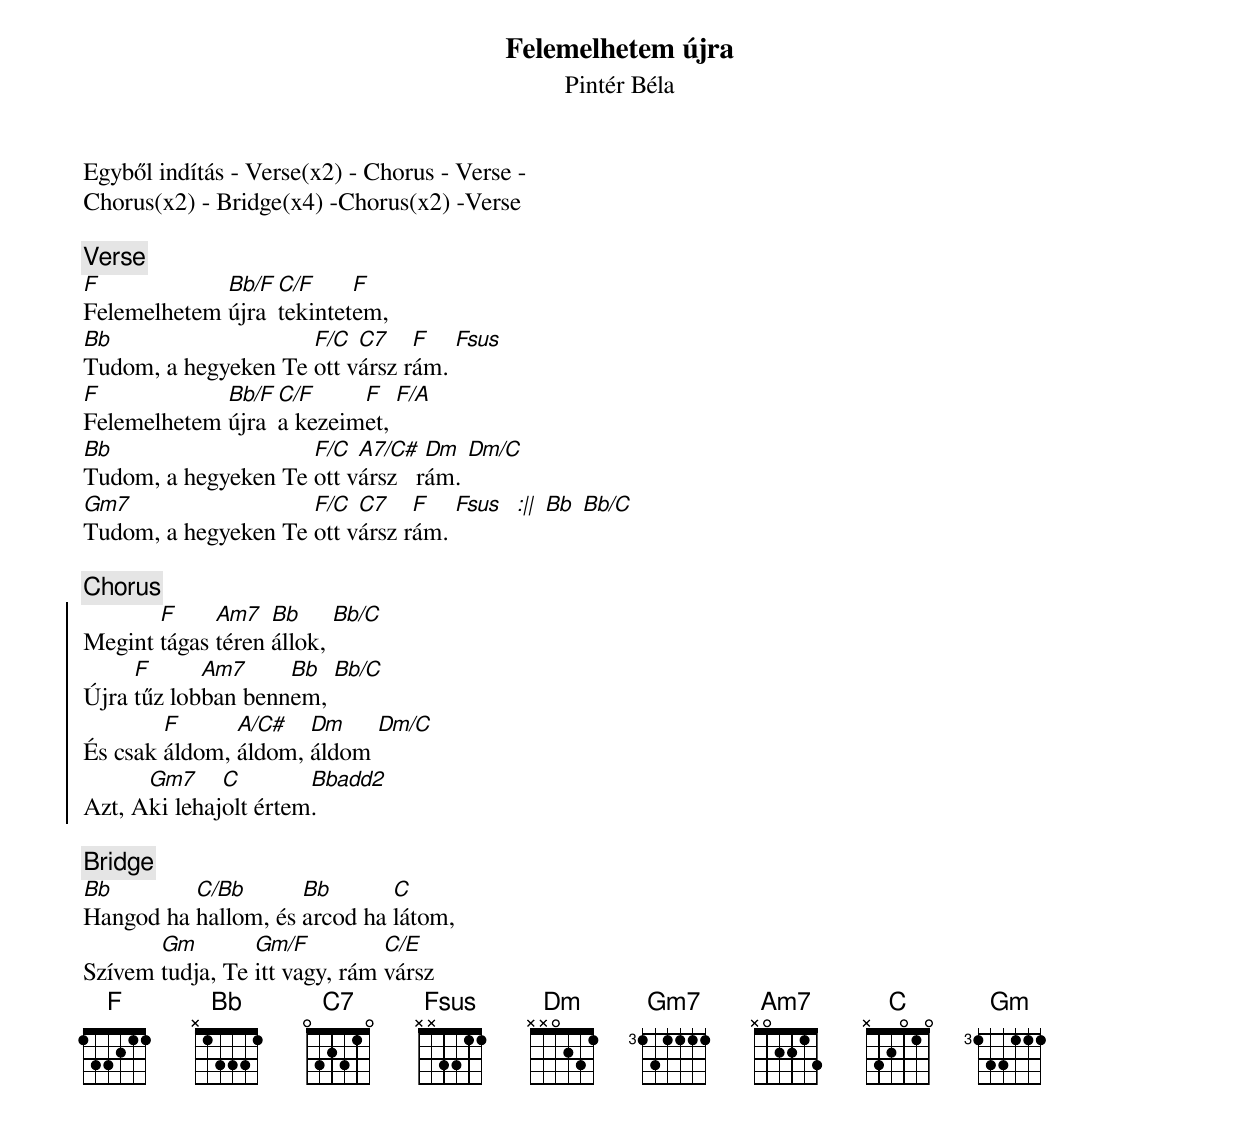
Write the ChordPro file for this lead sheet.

{title: Felemelhetem újra }
{subtitle: Pintér Béla}


Egyből indítás - Verse(x2) - Chorus - Verse -
Chorus(x2) - Bridge(x4) -Chorus(x2) -Verse

{c:Verse}
[F]Felemelhetem [Bb/F]újra [C/F]tekintet[F]em,
[Bb]Tudom, a hegyeken Te [F/C]ott v[C7]ársz r[F]ám. [Fsus]
[F]Felemelhetem [Bb/F]újra [C/F]a kezeim[F]et, [F/A]
[Bb]Tudom, a hegyeken Te [F/C]ott v[A7/C#]ársz   r[Dm]ám. [Dm/C]
[Gm7]Tudom, a hegyeken Te [F/C]ott v[C7]ársz r[F]ám. [Fsus]  [:||] [Bb] [Bb/C]

{c:Chorus}
{soc}
Megint [F]tágas [Am7]téren [Bb]állok, [Bb/C]
Újra [F]tűz lob[Am7]ban benn[Bb]em, [Bb/C]
És csak [F]áldom, [A/C#]áldom, [Dm]áldom [Dm/C]
Azt, A[Gm7]ki lehaj[C]olt értem[Bbadd2].
{eoc}

{c:Bridge}
[Bb]Hangod ha [C/Bb]hallom, és [Bb]arcod ha [C]látom,
Szívem [Gm]tudja, Te [Gm/F]itt vagy, rám [C/E]vársz
